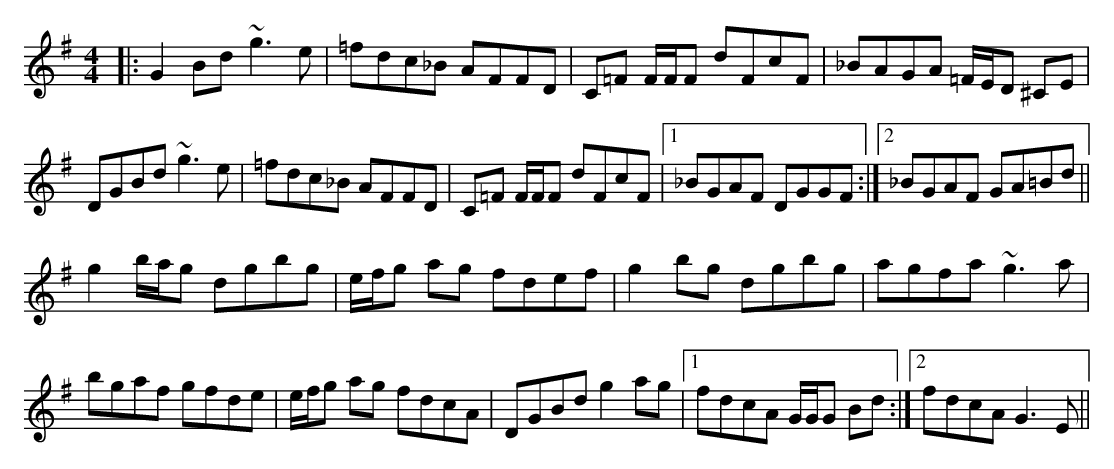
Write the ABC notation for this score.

X:1
M:4/4
K:G
|:G2 Bd ~g3e|=fdc_B AFFD|C=F F/F/F dFcF|_BAGA =F/E/D ^CE|
DGBd ~g3e|=fdc_B AFFD|C=F F/F/F dFcF|1 _BGAF DGGF:|2 _BGAF GA=Bd||
g2 b/a/g dgbg|e/f/g ag fdef|g2 bg dgbg|agfa ~g3a|
bgaf gfde|e/f/g ag fdcA|DGBd g2 ag|1 fdcA G/G/G Bd:|2 fdcA G3E||
